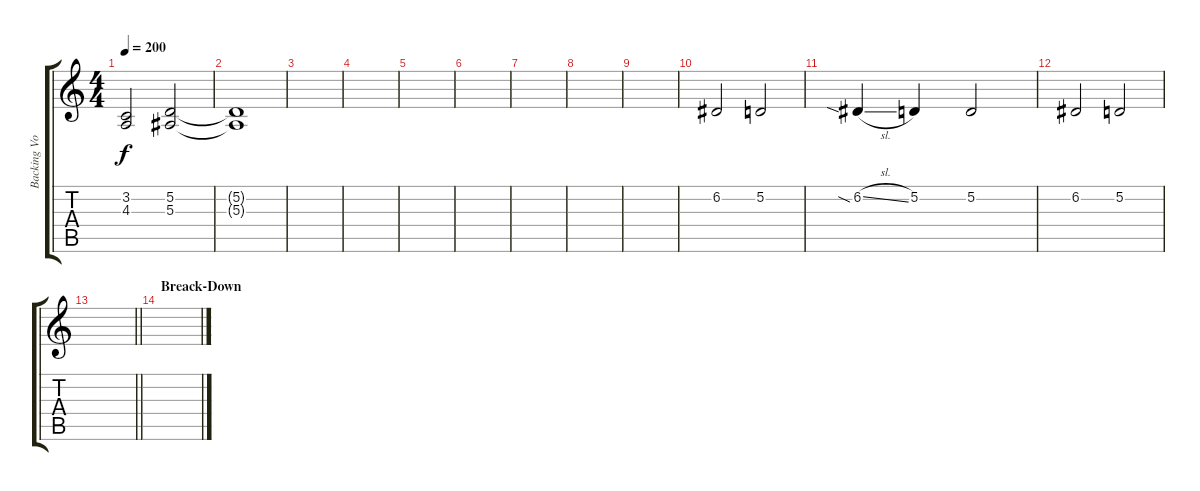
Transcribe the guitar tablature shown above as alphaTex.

\track ("Backing Voice" "Backing Vo") {instrument oboe}
\staff {score tabs}
\tuning (D4 A3 F3 C3 G2 C2) {hide}
\ts (4 4)
\tempo 200
\clef g2
\ks c
(3.2 4.3).2{dy f} (5.2 5.3).2 |
(5.2{t} 5.3{t}).1 |
|
|
|
|
|
|
|
6.2.2 5.2.2 |
6.2{sia sl}.4 5.2.4 5.2.2 |
6.2.2 5.2.2 |
\barLineRight lightlight
|
\section ("" "Breack-Down")
